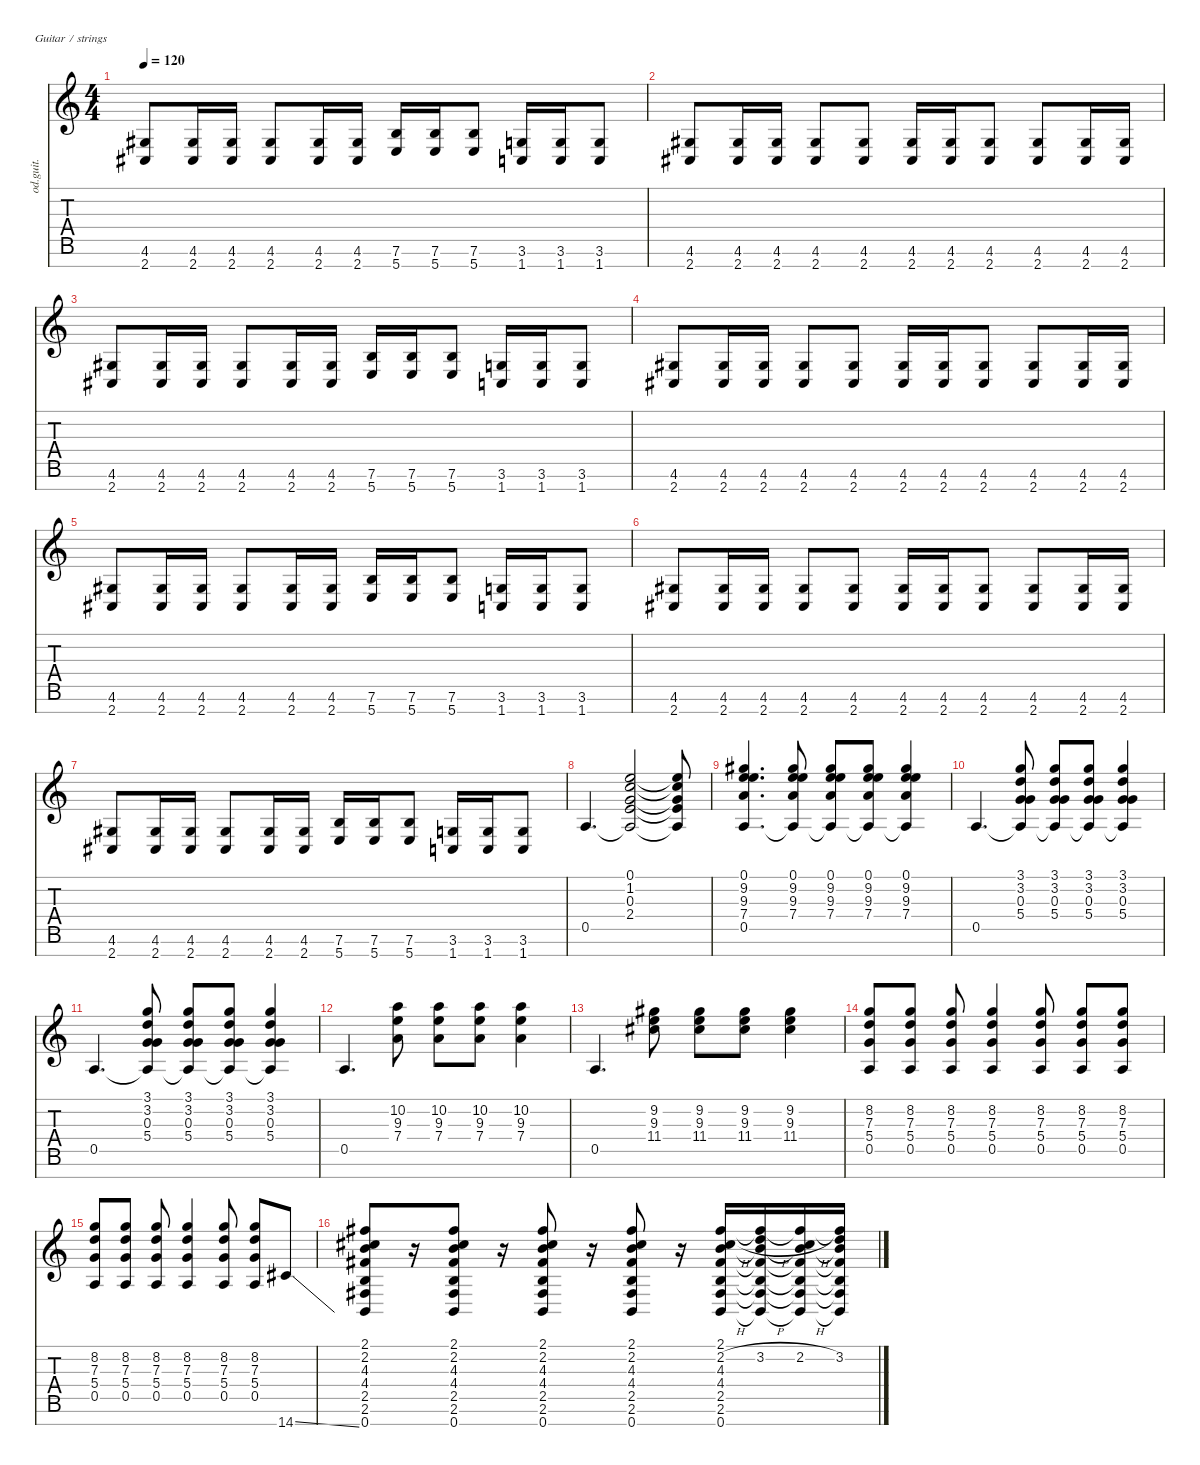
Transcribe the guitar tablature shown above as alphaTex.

\defaultSystemsLayout 4
\hideDynamics
\bracketExtendMode nobrackets
\otherSystemsTrackNameOrientation horizontal
\track ("Base Guitar" "od.guit.") {instrument overdrivenguitar}
\staff {score tabs}
\tuning (E4 B3 G3 D3 A2 E2 B1)
\ts (4 4)
\tempo 120
\clef g2
\ks c
(4.6{acc #} 2.7{acc #}).8{dy f} (4.6{acc #} 2.7{acc #}).16 (4.6{acc #} 2.7{acc #}).16 (4.6{acc #} 2.7{acc #}).8 (4.6{acc #} 2.7{acc #}).16 (4.6{acc #} 2.7{acc #}).16 (7.6 5.7).16 (7.6 5.7).16 (7.6 5.7).8 (3.6 1.7).16 (3.6 1.7).16 (3.6 1.7).8 |
(4.6{acc #} 2.7{acc #}).8 (4.6{acc #} 2.7{acc #}).16 (4.6{acc #} 2.7{acc #}).16 (4.6{acc #} 2.7{acc #}).8 (4.6{acc #} 2.7{acc #}).8 (4.6{acc #} 2.7{acc #}).16 (4.6{acc #} 2.7{acc #}).16 (4.6{acc #} 2.7{acc #}).8 (4.6{acc #} 2.7{acc #}).8 (4.6{acc #} 2.7{acc #}).16 (4.6{acc #} 2.7{acc #}).16 |
(4.6{acc #} 2.7{acc #}).8 (4.6{acc #} 2.7{acc #}).16 (4.6{acc #} 2.7{acc #}).16 (4.6{acc #} 2.7{acc #}).8 (4.6{acc #} 2.7{acc #}).16 (4.6{acc #} 2.7{acc #}).16 (7.6 5.7).16 (7.6 5.7).16 (7.6 5.7).8 (3.6 1.7).16 (3.6 1.7).16 (3.6 1.7).8 |
(4.6{acc #} 2.7{acc #}).8 (4.6{acc #} 2.7{acc #}).16 (4.6{acc #} 2.7{acc #}).16 (4.6{acc #} 2.7{acc #}).8 (4.6{acc #} 2.7{acc #}).8 (4.6{acc #} 2.7{acc #}).16 (4.6{acc #} 2.7{acc #}).16 (4.6{acc #} 2.7{acc #}).8 (4.6{acc #} 2.7{acc #}).8 (4.6{acc #} 2.7{acc #}).16 (4.6{acc #} 2.7{acc #}).16 |
(4.6{acc #} 2.7{acc #}).8 (4.6{acc #} 2.7{acc #}).16 (4.6{acc #} 2.7{acc #}).16 (4.6{acc #} 2.7{acc #}).8 (4.6{acc #} 2.7{acc #}).16 (4.6{acc #} 2.7{acc #}).16 (7.6 5.7).16 (7.6 5.7).16 (7.6 5.7).8 (3.6 1.7).16 (3.6 1.7).16 (3.6 1.7).8 |
(4.6{acc #} 2.7{acc #}).8 (4.6{acc #} 2.7{acc #}).16 (4.6{acc #} 2.7{acc #}).16 (4.6{acc #} 2.7{acc #}).8 (4.6{acc #} 2.7{acc #}).8 (4.6{acc #} 2.7{acc #}).16 (4.6{acc #} 2.7{acc #}).16 (4.6{acc #} 2.7{acc #}).8 (4.6{acc #} 2.7{acc #}).8 (4.6{acc #} 2.7{acc #}).16 (4.6{acc #} 2.7{acc #}).16 |
(4.6{acc #} 2.7{acc #}).8 (4.6{acc #} 2.7{acc #}).16 (4.6{acc #} 2.7{acc #}).16 (4.6{acc #} 2.7{acc #}).8 (4.6{acc #} 2.7{acc #}).16 (4.6{acc #} 2.7{acc #}).16 (7.6 5.7).16 (7.6 5.7).16 (7.6 5.7).8 (3.6 1.7).16 (3.6 1.7).16 (3.6 1.7).8 |
0.5.4{d} (0.1 1.2 0.3 2.4 0.5{t}).2 (0.1{t} 1.2{t} 0.3{t} 2.4{t} 0.5{t}).8 |
(0.1 9.2{acc #} 9.3 7.4 0.5).4{d} (0.1 9.2{acc #} 9.3 7.4 0.5{t}).8 (0.1 9.2{acc #} 9.3 7.4 0.5{t}).8 (0.1 9.2{acc #} 9.3 7.4 0.5{t}).8 (0.1 9.2{acc #} 9.3 7.4 0.5{t}).4 |
0.5.4{d} (3.1 3.2 0.3 5.4 0.5{t}).8 (3.1 3.2 0.3 5.4 0.5{t}).8 (3.1 3.2 0.3 5.4 0.5{t}).8 (3.1 3.2 0.3 5.4 0.5{t}).4 |
0.5.4{d} (3.1 3.2 0.3 5.4 0.5{t}).8 (3.1 3.2 0.3 5.4 0.5{t}).8 (3.1 3.2 0.3 5.4 0.5{t}).8 (3.1 3.2 0.3 5.4 0.5{t}).4 |
0.5.4{d} (10.2 9.3 7.4).8 (10.2 9.3 7.4).8 (10.2 9.3 7.4).8 (10.2 9.3 7.4).4 |
0.5.4{d} (9.2{acc #} 9.3 11.4{acc #}).8 (9.2{acc #} 9.3 11.4{acc #}).8 (9.2{acc #} 9.3 11.4{acc #}).8 (9.2{acc #} 9.3 11.4{acc #}).4 |
(8.2 7.3 5.4 0.5).8 (8.2 7.3 5.4 0.5).8 (8.2 7.3 5.4 0.5).8 (8.2 7.3 5.4 0.5).4 (8.2 7.3 5.4 0.5).8 (8.2 7.3 5.4 0.5).8 (8.2 7.3 5.4 0.5).8 |
(8.2 7.3 5.4 0.5).8 (8.2 7.3 5.4 0.5).8 (8.2 7.3 5.4 0.5).8 (8.2 7.3 5.4 0.5).4 (8.2 7.3 5.4 0.5).8 (8.2 7.3 5.4 0.5).8 14.7{ss acc #}.8 |
(2.1{acc #} 2.2{acc #} 4.3 4.4{acc #} 2.5 2.6{acc #} 0.7).8 r.16 (2.1{acc #} 2.2{acc #} 4.3 4.4{acc #} 2.5 2.6{acc #} 0.7).8 r.16 (2.1{acc #} 2.2{acc #} 4.3 4.4{acc #} 2.5 2.6{acc #} 0.7).8 r.16 (2.1{acc #} 2.2{acc #} 4.3 4.4{acc #} 2.5 2.6{acc #} 0.7).8 r.16 (2.1{acc #} 2.2{h acc #} 4.3 4.4{acc #} 2.5 2.6{acc #} 0.7).16 (3.2{h} 2.1{t acc #} 4.3{t} 4.4{t acc #} 2.5{t} 2.6{t acc #} 0.7{t}).16 (2.2{h acc #} 2.1{t acc #} 4.3{t} 4.4{t acc #} 2.5{t} 2.6{t acc #} 0.7{t}).16 (2.1{t acc #} 3.2 4.3{t} 4.4{t acc #} 2.5{t} 2.6{t acc #} 0.7{t}).16
